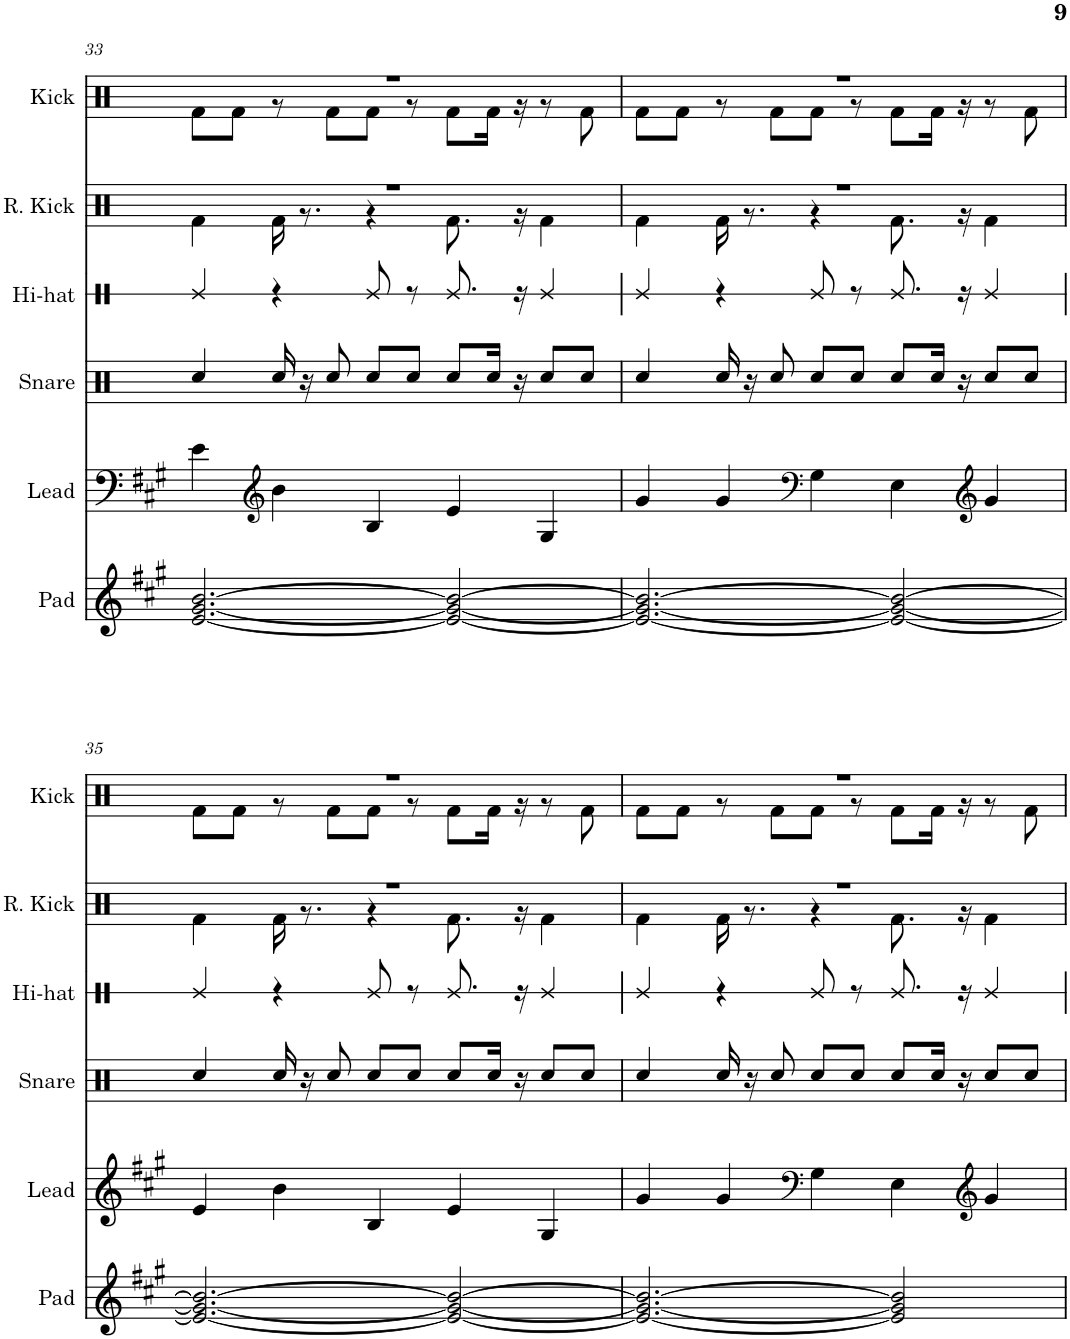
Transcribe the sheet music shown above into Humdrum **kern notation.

**kern	**kern	**kern	**kern	**kern	**kern
*part6	*part5	*part4	*part3	*part2	*part1
*staff6	*staff5	*staff4	*staff3	*staff2	*staff1
*I"Pad	*I"Lead	*I"Snare	*I"Hi-hat	*I"Reverb Kick	*I"Kick
*I'Pad	*I'Lead	*I'Snare	*I'Hi-hat	*I'R. Kick	*I'Kick
!!LO:PB:g=z
*clefG2	*clefF4	*clefX	*clefX	*clefX	*clefX
*k[f#c#g#]	*k[f#c#g#]	*k[f#c#g#]	*k[f#c#g#]	*k[f#c#g#]	*k[f#c#g#]
*M5/4	*M5/4	*M5/4	*M5/4	*M5/4	*M5/4
=33	=33	=33	=33	=33	=33
*	*	*	*	*^	*^
[2.e/ [2.g#/ [2.b/	4e\	4Rcc/	4Re/	4%5r	4Rf\	4%5r	8Rf\L
.	.	.	.	.	.	.	8Rf\J
*	*clefG2	*	*	*	*	*	*
.	4b\	16Rcc/	4r	.	16Rf\	.	8r
.	.	16r	.	.	8.r	.	.
.	.	8Rcc/	.	.	.	.	8Rf\L
.	4B/	8Rcc/L	8Re/	.	4r	.	8Rf\J
.	.	8Rcc/J	8r	.	.	.	8r
2e/_ 2g#/_ 2b/_	4e/	8Rcc/L	8.Re/	.	8.Rf\	.	8Rf\L
.	.	16Rcc/Jk	.	.	.	.	16Rf\Jk
.	.	16r	16r	.	16r	.	16r
.	4G#/	8Rcc/L	4Re/	.	4Rf\	.	8r
.	.	8Rcc/J	.	.	.	.	8Rf\
=34	=34	=34	=34	=34	=34	=34	=34
2.e/_ 2.g#/_ 2.b/_	4g#/	4Rcc/	4Re/	4%5r	4Rf\	4%5r	8Rf\L
.	.	.	.	.	.	.	8Rf\J
.	4g#/	16Rcc/	4r	.	16Rf\	.	8r
.	.	16r	.	.	8.r	.	.
.	.	8Rcc/	.	.	.	.	8Rf\L
*	*clefF4	*	*	*	*	*	*
.	4G#\	8Rcc/L	8Re/	.	4r	.	8Rf\J
.	.	8Rcc/J	8r	.	.	.	8r
2e/_ 2g#/_ 2b/_	4E\	8Rcc/L	8.Re/	.	8.Rf\	.	8Rf\L
.	.	16Rcc/Jk	.	.	.	.	16Rf\Jk
.	.	16r	16r	.	16r	.	16r
*	*clefG2	*	*	*	*	*	*
.	4g#/	8Rcc/L	4Re/	.	4Rf\	.	8r
.	.	8Rcc/J	.	.	.	.	8Rf\
!!LO:LB:g=z	!!
=35	=35	=35	=35	=35	=35	=35	=35
2.e/_ 2.g#/_ 2.b/_	4e/	4Rcc/	4Re/	4%5r	4Rf\	4%5r	8Rf\L
.	.	.	.	.	.	.	8Rf\J
.	4b\	16Rcc/	4r	.	16Rf\	.	8r
.	.	16r	.	.	8.r	.	.
.	.	8Rcc/	.	.	.	.	8Rf\L
.	4B/	8Rcc/L	8Re/	.	4r	.	8Rf\J
.	.	8Rcc/J	8r	.	.	.	8r
2e/_ 2g#/_ 2b/_	4e/	8Rcc/L	8.Re/	.	8.Rf\	.	8Rf\L
.	.	16Rcc/Jk	.	.	.	.	16Rf\Jk
.	.	16r	16r	.	16r	.	16r
.	4G#/	8Rcc/L	4Re/	.	4Rf\	.	8r
.	.	8Rcc/J	.	.	.	.	8Rf\
=36	=36	=36	=36	=36	=36	=36	=36
2.e/_ 2.g#/_ 2.b/_	4g#/	4Rcc/	4Re/	4%5r	4Rf\	4%5r	8Rf\L
.	.	.	.	.	.	.	8Rf\J
.	4g#/	16Rcc/	4r	.	16Rf\	.	8r
.	.	16r	.	.	8.r	.	.
.	.	8Rcc/	.	.	.	.	8Rf\L
*	*clefF4	*	*	*	*	*	*
.	4G#\	8Rcc/L	8Re/	.	4r	.	8Rf\J
.	.	8Rcc/J	8r	.	.	.	8r
2e/] 2g#/] 2b/]	4E\	8Rcc/L	8.Re/	.	8.Rf\	.	8Rf\L
.	.	16Rcc/Jk	.	.	.	.	16Rf\Jk
.	.	16r	16r	.	16r	.	16r
*	*clefG2	*	*	*	*	*	*
.	4g#/	8Rcc/L	4Re/	.	4Rf\	.	8r
.	.	8Rcc/J	.	.	.	.	8Rf\
*	*	*	*	*v	*v	*	*
*	*	*	*	*	*v	*v
=	=	=	=	=	=
*-	*-	*-	*-	*-	*-
